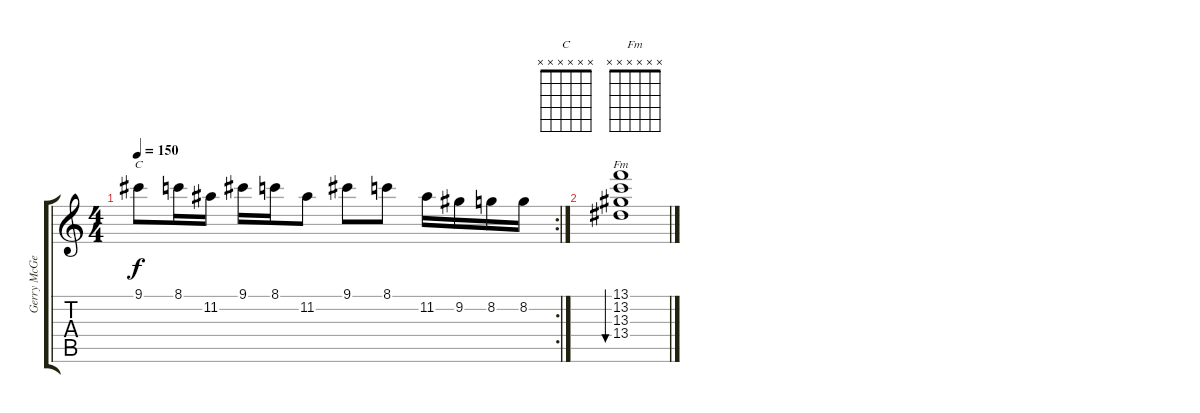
\track ("Gerry McGee" "Gerry McGe") {instrument acousticguitarnylon}
\staff {score tabs}
\tuning (E4 B3 G3 D3 A2 E2) {hide}
\chord ("C" x x x x x x) {firstfret 0}
\chord ("Fm" x x x x x x) {firstfret 0}
\rc 2
\ts (4 4)
\tempo 150
\clef g2
\ks c
9.1.8{ch "C" dy f} 8.1.16 11.2.16 9.1.16 8.1.16 11.2.8 9.1.8 8.1.8 11.2.16 9.2.16 8.2.16 8.2.16 |
(13.1 13.2 13.3 13.4).1{bu 480 ch "Fm"}
